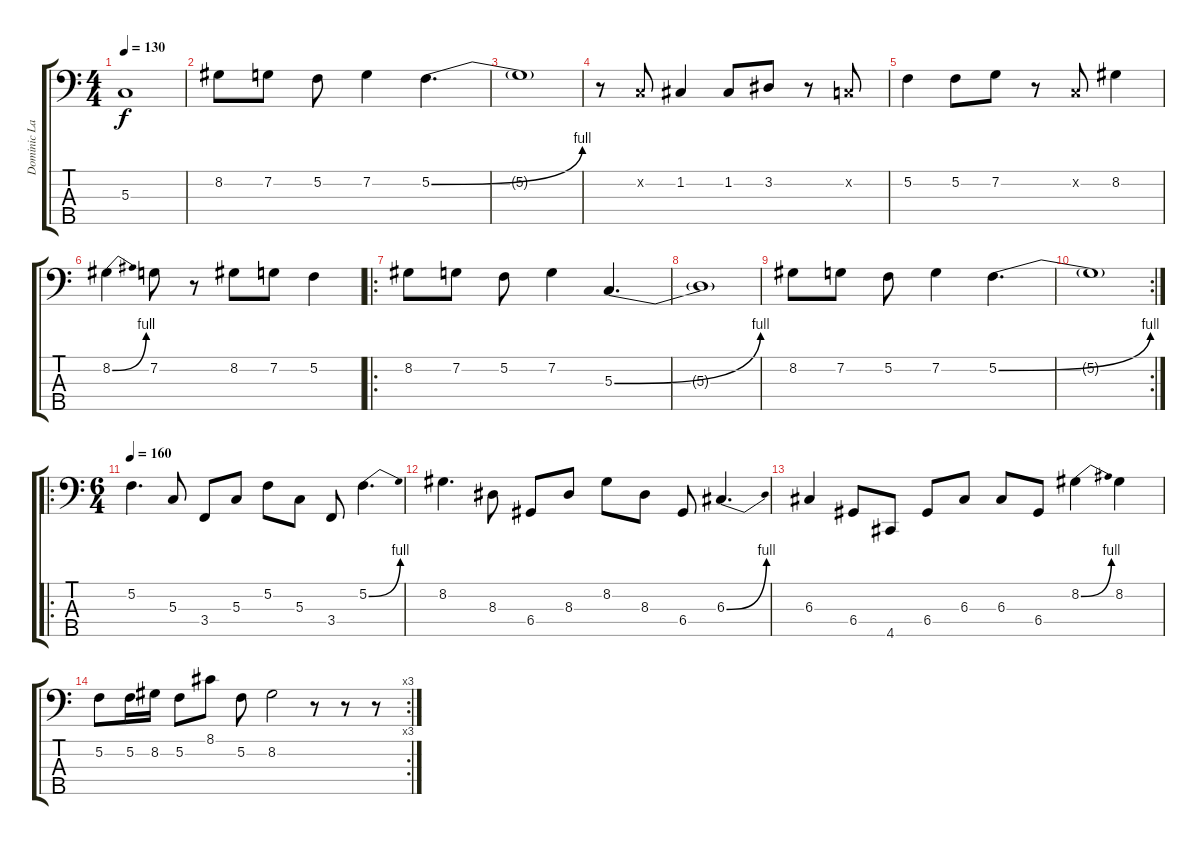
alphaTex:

\track ("Dominic Lapointe" "Dominic La") {instrument electricbassfinger}
\staff {score tabs}
\tuning (F2 C2 G1 D1 A0) {hide}
\ts (4 4)
\tempo 130
\clef f4
\ks c
5.3{t}.1{dy f} |
8.2.8 7.2.8 5.2.8 7.2.4 5.2{be (bend 0 0 60 4)}.4{d} |
5.2{t}.1 |
r.8 0.2{x}.8 1.2.4 1.2.8 3.2.8 r.8 0.2{x}.8 |
5.2.4 5.2.8 7.2.8 r.8 0.2{x}.8 8.2.4 |
8.2{be (bend 0 0 60 4)}.4 7.2.8 r.8 8.2.8 7.2.8 5.2.4 |
\ro
8.2.8 7.2.8 5.2.8 7.2.4 5.3{be (bend 0 0 60 4)}.4{d} |
5.3{t}.1 |
8.2.8 7.2.8 5.2.8 7.2.4 5.2{be (bend 0 0 60 4)}.4{d} |
\rc 2
5.2{t}.1 |
\ro
\ts (6 4)
\tempo 160
5.2.4{d} 5.3.8 3.4.8 5.3.8 5.2.8 5.3.8 3.4.8 5.2{be (bend 0 0 60 4)}.4{d} |
8.2.4{d} 8.3.8 6.4.8 8.3.8 8.2.8 8.3.8 6.4.8 6.3{be (bend 0 0 60 4)}.4{d} |
6.3.4 6.4.8 4.5.8 6.4.8 6.3.8 6.3.8 6.4.8 8.2{be (bend 0 0 60 4)}.4 8.2.4 |
\rc 3
5.2.8 5.2.16 8.2.16 5.2.8 8.1.8 5.2.8 8.2.2 r.8 r.8 r.8
